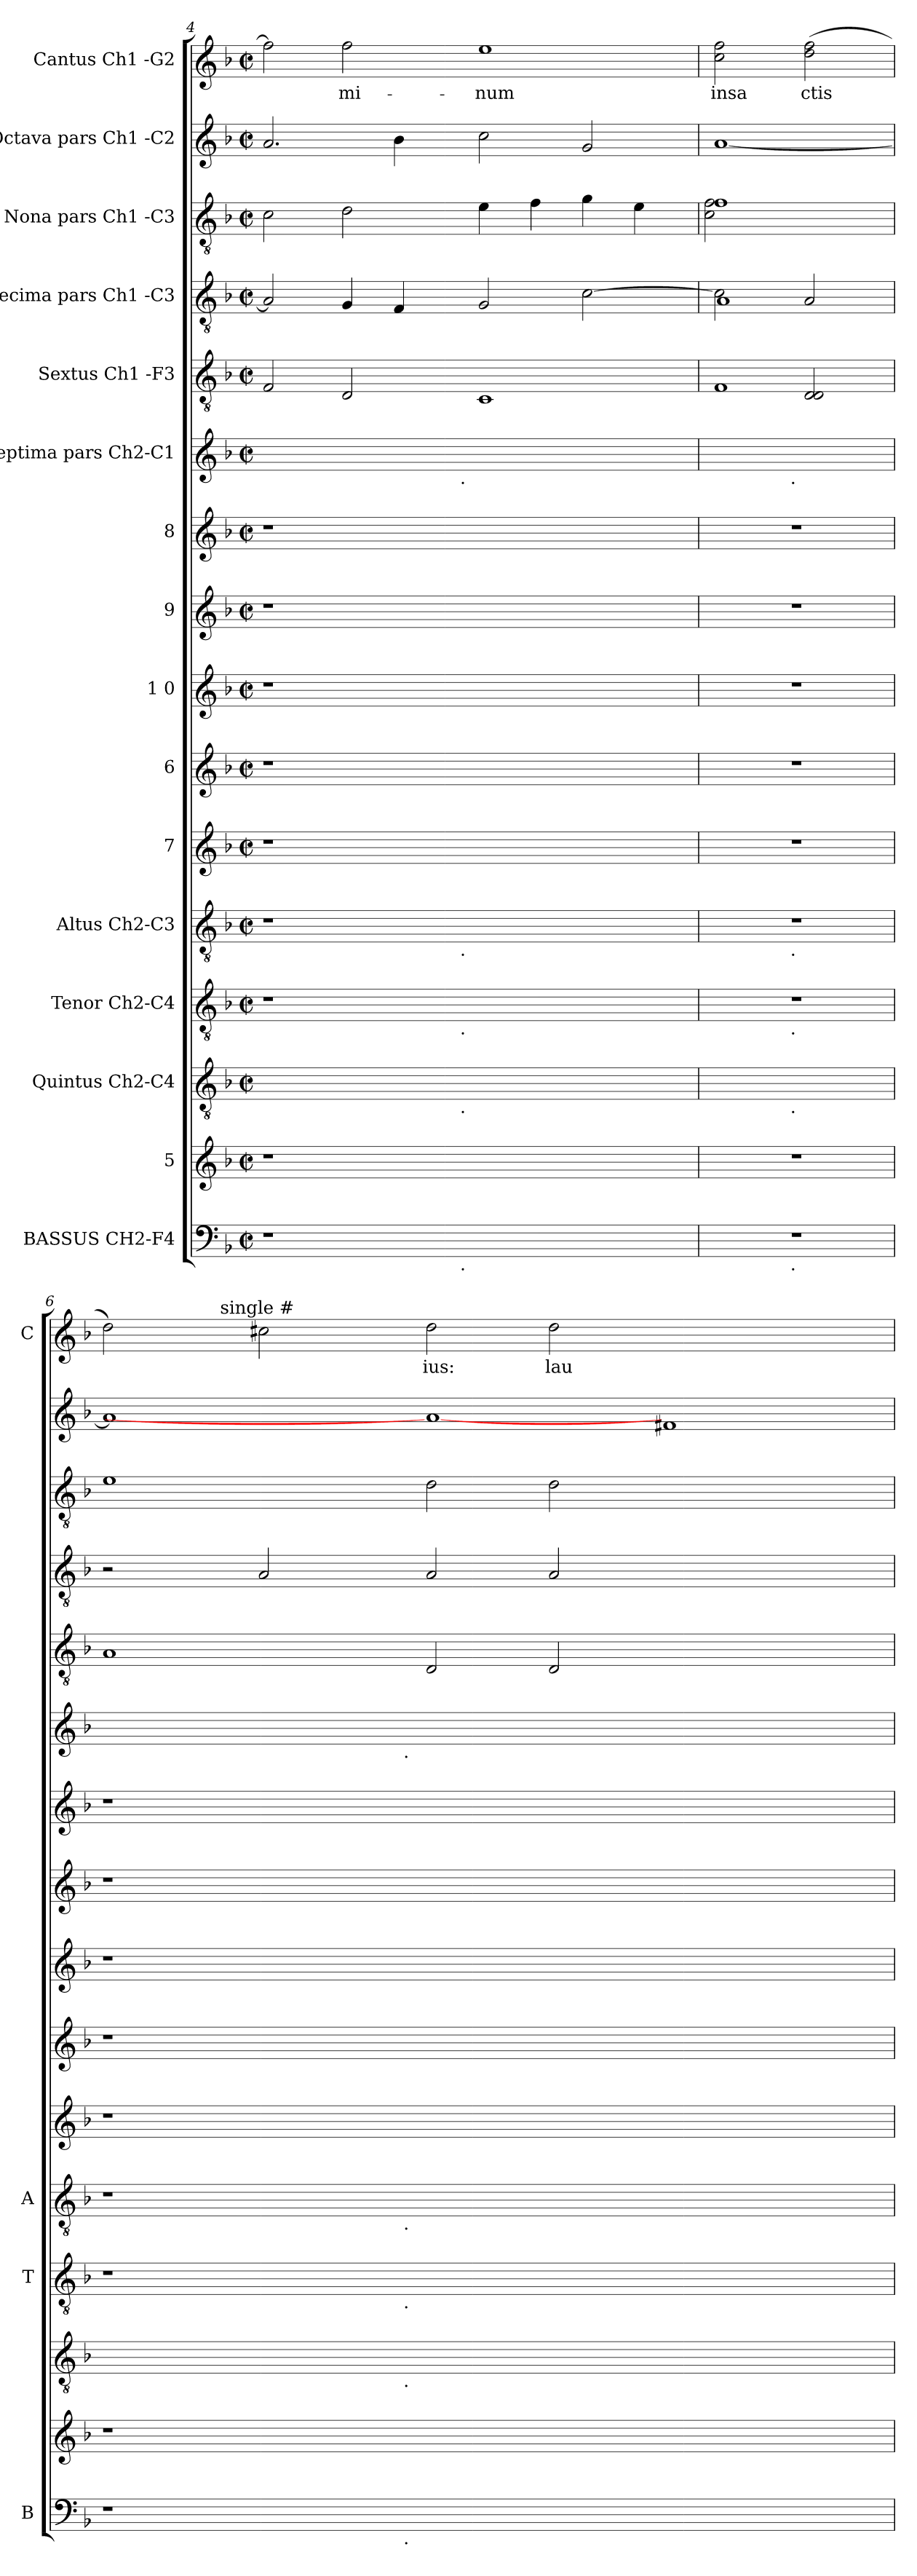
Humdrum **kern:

**kern	**kern	**kern	**kern	**kern	**kern	**kern	**kern	**kern	**kern	**kern	**kern	**kern	**kern	**kern	**kern	**text
*part16	*part15	*part14	*part13	*part12	*part11	*part10	*part9	*part8	*part7	*part6	*part5	*part4	*part3	*part2	*part1	*part1
*staff16	*staff15	*staff14	*staff13	*staff12	*staff11	*staff10	*staff9	*staff8	*staff7	*staff6	*staff5	*staff4	*staff3	*staff2	*staff1	*staff1
*I"BASSUS CH2-F4	*I"5	*I"Quintus Ch2-C4	*I"Tenor Ch2-C4	*I"Altus Ch2-C3	*I"7	*I"6	*I"1 0	*I"9	*I"8	*I"Septima pars Ch2-C1	*I"Sextus Ch1 -F3	*I"Decima pars Ch1 -C3	*I"Nona pars Ch1 -C3	*I"Octava pars Ch1 -C2	*I"Cantus Ch1 -G2	*
*I'B	*	*	*I'T	*I'A	*	*	*	*	*	*	*	*	*	*	*I'C	*
*clefF4	*clefG2	*clefGv2	*clefGv2	*clefGv2	*clefG2	*clefG2	*clefG2	*clefG2	*clefG2	*clefG2	*clefGv2	*clefGv2	*clefGv2	*clefG2	*clefG2	*
*ITrd7c12	*	*	*	*	*	*	*	*	*	*	*	*	*	*	*	*
*k[b-]	*k[b-]	*k[b-]	*k[b-]	*k[b-]	*k[b-]	*k[b-]	*k[b-]	*k[b-]	*k[b-]	*k[b-]	*k[b-]	*k[b-]	*k[b-]	*k[b-]	*k[b-]	*
*F:	*F:	*F:	*F:	*F:	*F:	*F:	*F:	*F:	*F:	*F:	*F:	*F:	*F:	*F:	*F:	*
*M2/2	*M2/2	*M2/2	*M2/2	*M2/2	*M2/2	*M2/2	*M2/2	*M2/2	*M2/2	*M2/2	*M2/2	*M2/2	*M2/2	*M2/2	*M2/2	*
*met(c|)	*met(c|)	*met(c|)	*met(c|)	*met(c|)	*met(c|)	*met(c|)	*met(c|)	*met(c|)	*met(c|)	*met(c|)	*met(c|)	*met(c|)	*met(c|)	*met(c|)	*met(c|)	*
=4	=4	=4	=4	=4	=4	=4	=4	=4	=4	=4	=4	=4	=4	=4	=4	=4
*^	*	*	*^	*^	*	*	*	*	*	*	*	*	*	*	*	*
1r	2ryy	1r	2ryy	1r	2ryy	1r	2ryy	1r	1r	1r	1r	1r	2ryy	2F/	2A/]	2c\	2.a/	2ff\]	.
!	!	!	!	!	!	!	!	!	!	!	!	!	!	!	!	!	!	!	!LO:LY:b
.	4ryy	.	4ryy	.	4ryy	.	4ryy	.	.	.	.	.	4ryy	2D/	4G/	2d\	.	2ff\	mi-
.	8ryy	.	8ryy	.	8ryy	.	8ryy	.	.	.	.	.	8ryy	.	4F/	.	4b-\	.	.
.	16ryy	.	16ryy	.	16ryy	.	16ryy	.	.	.	.	.	16ryy	.	.	.	.	.	.
.	64ryy	.	64ryy	.	64ryy	.	64ryy	.	.	.	.	.	64ryy	.	.	.	.	.	.
!	!	!	!	!	!	!	!	!	!	!	!	!	!LO:TX:b:t=.	!	!	!	!	!	!
!	!	!	!	!	!	!	!LO:TX:b:t=.	!	!	!	!	!	!	!	!	!	!	!	!
!	!	!	!	!	!LO:TX:b:t=.	!	!	!	!	!	!	!	!	!	!	!	!	!	!
!	!	!	!LO:TX:b:t=.	!	!	!	!	!	!	!	!	!	!	!	!	!	!	!	!
!	!LO:TX:b:t=.	!	!	!	!	!	!	!	!	!	!	!	!	!	!	!	!	!	!
.	1ryy	.	1ryy	.	1ryy	.	1ryy	.	.	.	.	.	1ryy	.	.	.	.	.	.
!	!	!	!	!	!	!	!	!	!	!	!	!	!	!	!	!	!	!	!LO:LY:b
1ryy	.	1ryy	.	1ryy	.	1ryy	.	1ryy	1ryy	1ryy	1ryy	1ryy	.	1C	2G/	4e\	2cc\	1ee	-num
.	.	.	.	.	.	.	.	.	.	.	.	.	.	.	.	4f\	.	.	.
.	.	.	.	.	.	.	.	.	.	.	.	.	.	.	[>2c\	4g\	2g/	.	.
.	.	.	.	.	.	.	.	.	.	.	.	.	.	.	.	4e\	.	.	.
.	32.ryy	.	32.ryy	.	32.ryy	.	32.ryy	.	.	.	.	.	32.ryy	.	.	.	.	.	.
=5	=5	=5	=5	=5	=5	=5	=5	=5	=5	=5	=5	=5	=5	=5	=5	=5	=5	=5	=5
*	*	*	*	*	*	*	*	*	*	*	*	*	*	*^	*^	*^	*	*	*
!	!	!	!	!	!	!	!	!	!	!	!	!	!	!	!	!	!	!	!	!	!	!LO:LY:b
1r	4...ryy	1r	4...ryy	1r	4...ryy	1r	4...ryy	1r	1r	1r	1r	1r	4...ryy	1F	2ryy	2c\]	1A	1f	2c\ 2f\	[<1a	2cc\ 2ff\	insa
!	!	!	!	!	!	!	!	!	!	!	!	!	!LO:TX:b:t=.	!	!	!	!	!	!	!	!	!
!	!	!	!	!	!	!	!LO:TX:b:t=.	!	!	!	!	!	!	!	!	!	!	!	!	!	!	!
!	!	!	!	!	!LO:TX:b:t=.	!	!	!	!	!	!	!	!	!	!	!	!	!	!	!	!	!
!	!	!	!LO:TX:b:t=.	!	!	!	!	!	!	!	!	!	!	!	!	!	!	!	!	!	!	!
!	!LO:TX:b:t=.	!	!	!	!	!	!	!	!	!	!	!	!	!	!	!	!	!	!	!	!	!
.	2ryy	.	2ryy	.	2ryy	.	2ryy	.	.	.	.	.	2ryy	.	.	.	.	.	.	.	.	.
!	!	!	!	!	!	!	!	!	!	!	!	!	!	!	!	!	!	!	!	!	!	!LO:LY:b
.	.	.	.	.	.	.	.	.	.	.	.	.	.	.	2D/ 2D/	2A/	.	.	2ryy	.	(>2dd\ 2ff\	ctis
.	32ryy	.	32ryy	.	32ryy	.	32ryy	.	.	.	.	.	32ryy	.	.	.	.	.	.	.	.	.
*	*	*	*	*	*	*	*	*	*	*	*	*	*	*v	*v	*	*	*v	*v	*	*	*
*	*	*	*	*	*	*	*	*	*	*	*	*	*	*	*v	*v	*	*	*	*
=6	=6	=6	=6	=6	=6	=6	=6	=6	=6	=6	=6	=6	=6	=6	=6	=6	=6	=6	=6
*	*	*	*	*	*	*	*	*	*	*	*	*	*	*	*	*	*	*^	*
1r	2ryy	1r	2ryy	1r	2ryy	1r	2ryy	1r	1r	1r	1r	1r	2ryy	1A	2r	1e	1a]	2dd\)	4ryy	.
.	.	.	.	.	.	.	.	.	.	.	.	.	.	.	.	.	.	.	8ryy	.
.	.	.	.	.	.	.	.	.	.	.	.	.	.	.	.	.	.	.	64ryy	.
!	!	!	!	!	!	!	!	!	!	!	!	!	!	!	!	!	!	!	!LO:TX:a:t=single #	!
.	.	.	.	.	.	.	.	.	.	.	.	.	.	.	.	.	.	.	1ryy	.
.	4ryy	.	4ryy	.	4ryy	.	4ryy	.	.	.	.	.	4ryy	.	2A/	.	.	2cc#\	.	.
.	8ryy	.	8ryy	.	8ryy	.	8ryy	.	.	.	.	.	8ryy	.	.	.	.	.	.	.
.	16ryy	.	16ryy	.	16ryy	.	16ryy	.	.	.	.	.	16ryy	.	.	.	.	.	.	.
.	64ryy	.	64ryy	.	64ryy	.	64ryy	.	.	.	.	.	64ryy	.	.	.	.	.	.	.
!	!	!	!	!	!	!	!	!	!	!	!	!	!LO:TX:b:t=.	!	!	!	!	!	!	!
!	!	!	!	!	!	!	!LO:TX:b:t=.	!	!	!	!	!	!	!	!	!	!	!	!	!
!	!	!	!	!	!LO:TX:b:t=.	!	!	!	!	!	!	!	!	!	!	!	!	!	!	!
!	!	!	!LO:TX:b:t=.	!	!	!	!	!	!	!	!	!	!	!	!	!	!	!	!	!
!	!LO:TX:b:t=.	!	!	!	!	!	!	!	!	!	!	!	!	!	!	!	!	!	!	!
.	1ryy	.	0ryy	.	1ryy	.	1ryy	.	.	.	.	.	0ryy	.	.	.	.	.	.	.
!	!	!	!	!	!	!	!	!	!	!	!	!	!	!	!	!	!	!	!	!LO:LY:b
0ryy	.	0ryy	.	0ryy	.	0ryy	.	0ryy	0ryy	0ryy	0ryy	0ryy	.	2D/	2A/	2d\	1a_	2dd\	.	ius:
.	.	.	.	.	.	.	.	.	.	.	.	.	.	.	.	.	.	.	1ryy	.
!	!	!	!	!	!	!	!	!	!	!	!	!	!	!	!	!	!	!	!	!LO:LY:b
.	.	.	.	.	.	.	.	.	.	.	.	.	.	2D/	2A/	2d\	.	2dd\	.	lau-
.	1ryy	.	.	.	1ryy	.	1ryy	.	.	.	.	.	.	.	.	.	.	.	.	.
.	.	.	.	.	.	.	.	.	.	.	.	.	.	1ryy	1ryy	1ryy	1f#X	1ryy	.	.
.	.	.	.	.	.	.	.	.	.	.	.	.	.	.	.	.	.	.	2ryy	.
.	.	.	.	.	.	.	.	.	.	.	.	.	.	.	.	.	.	.	16..ryy	.
.	32.ryy	.	32.ryy	.	32.ryy	.	32.ryy	.	.	.	.	.	32.ryy	.	.	.	.	.	.	.
*	*	*	*	*v	*v	*	*	*	*	*	*	*	*	*	*	*	*	*v	*v	*
*v	*v	*	*	*	*v	*v	*	*	*	*	*	*	*	*	*	*	*	*
=	=	=	=	=	=	=	=	=	=	=	=	=	=	=	=	=
*-	*-	*-	*-	*-	*-	*-	*-	*-	*-	*-	*-	*-	*-	*-	*-	*-
